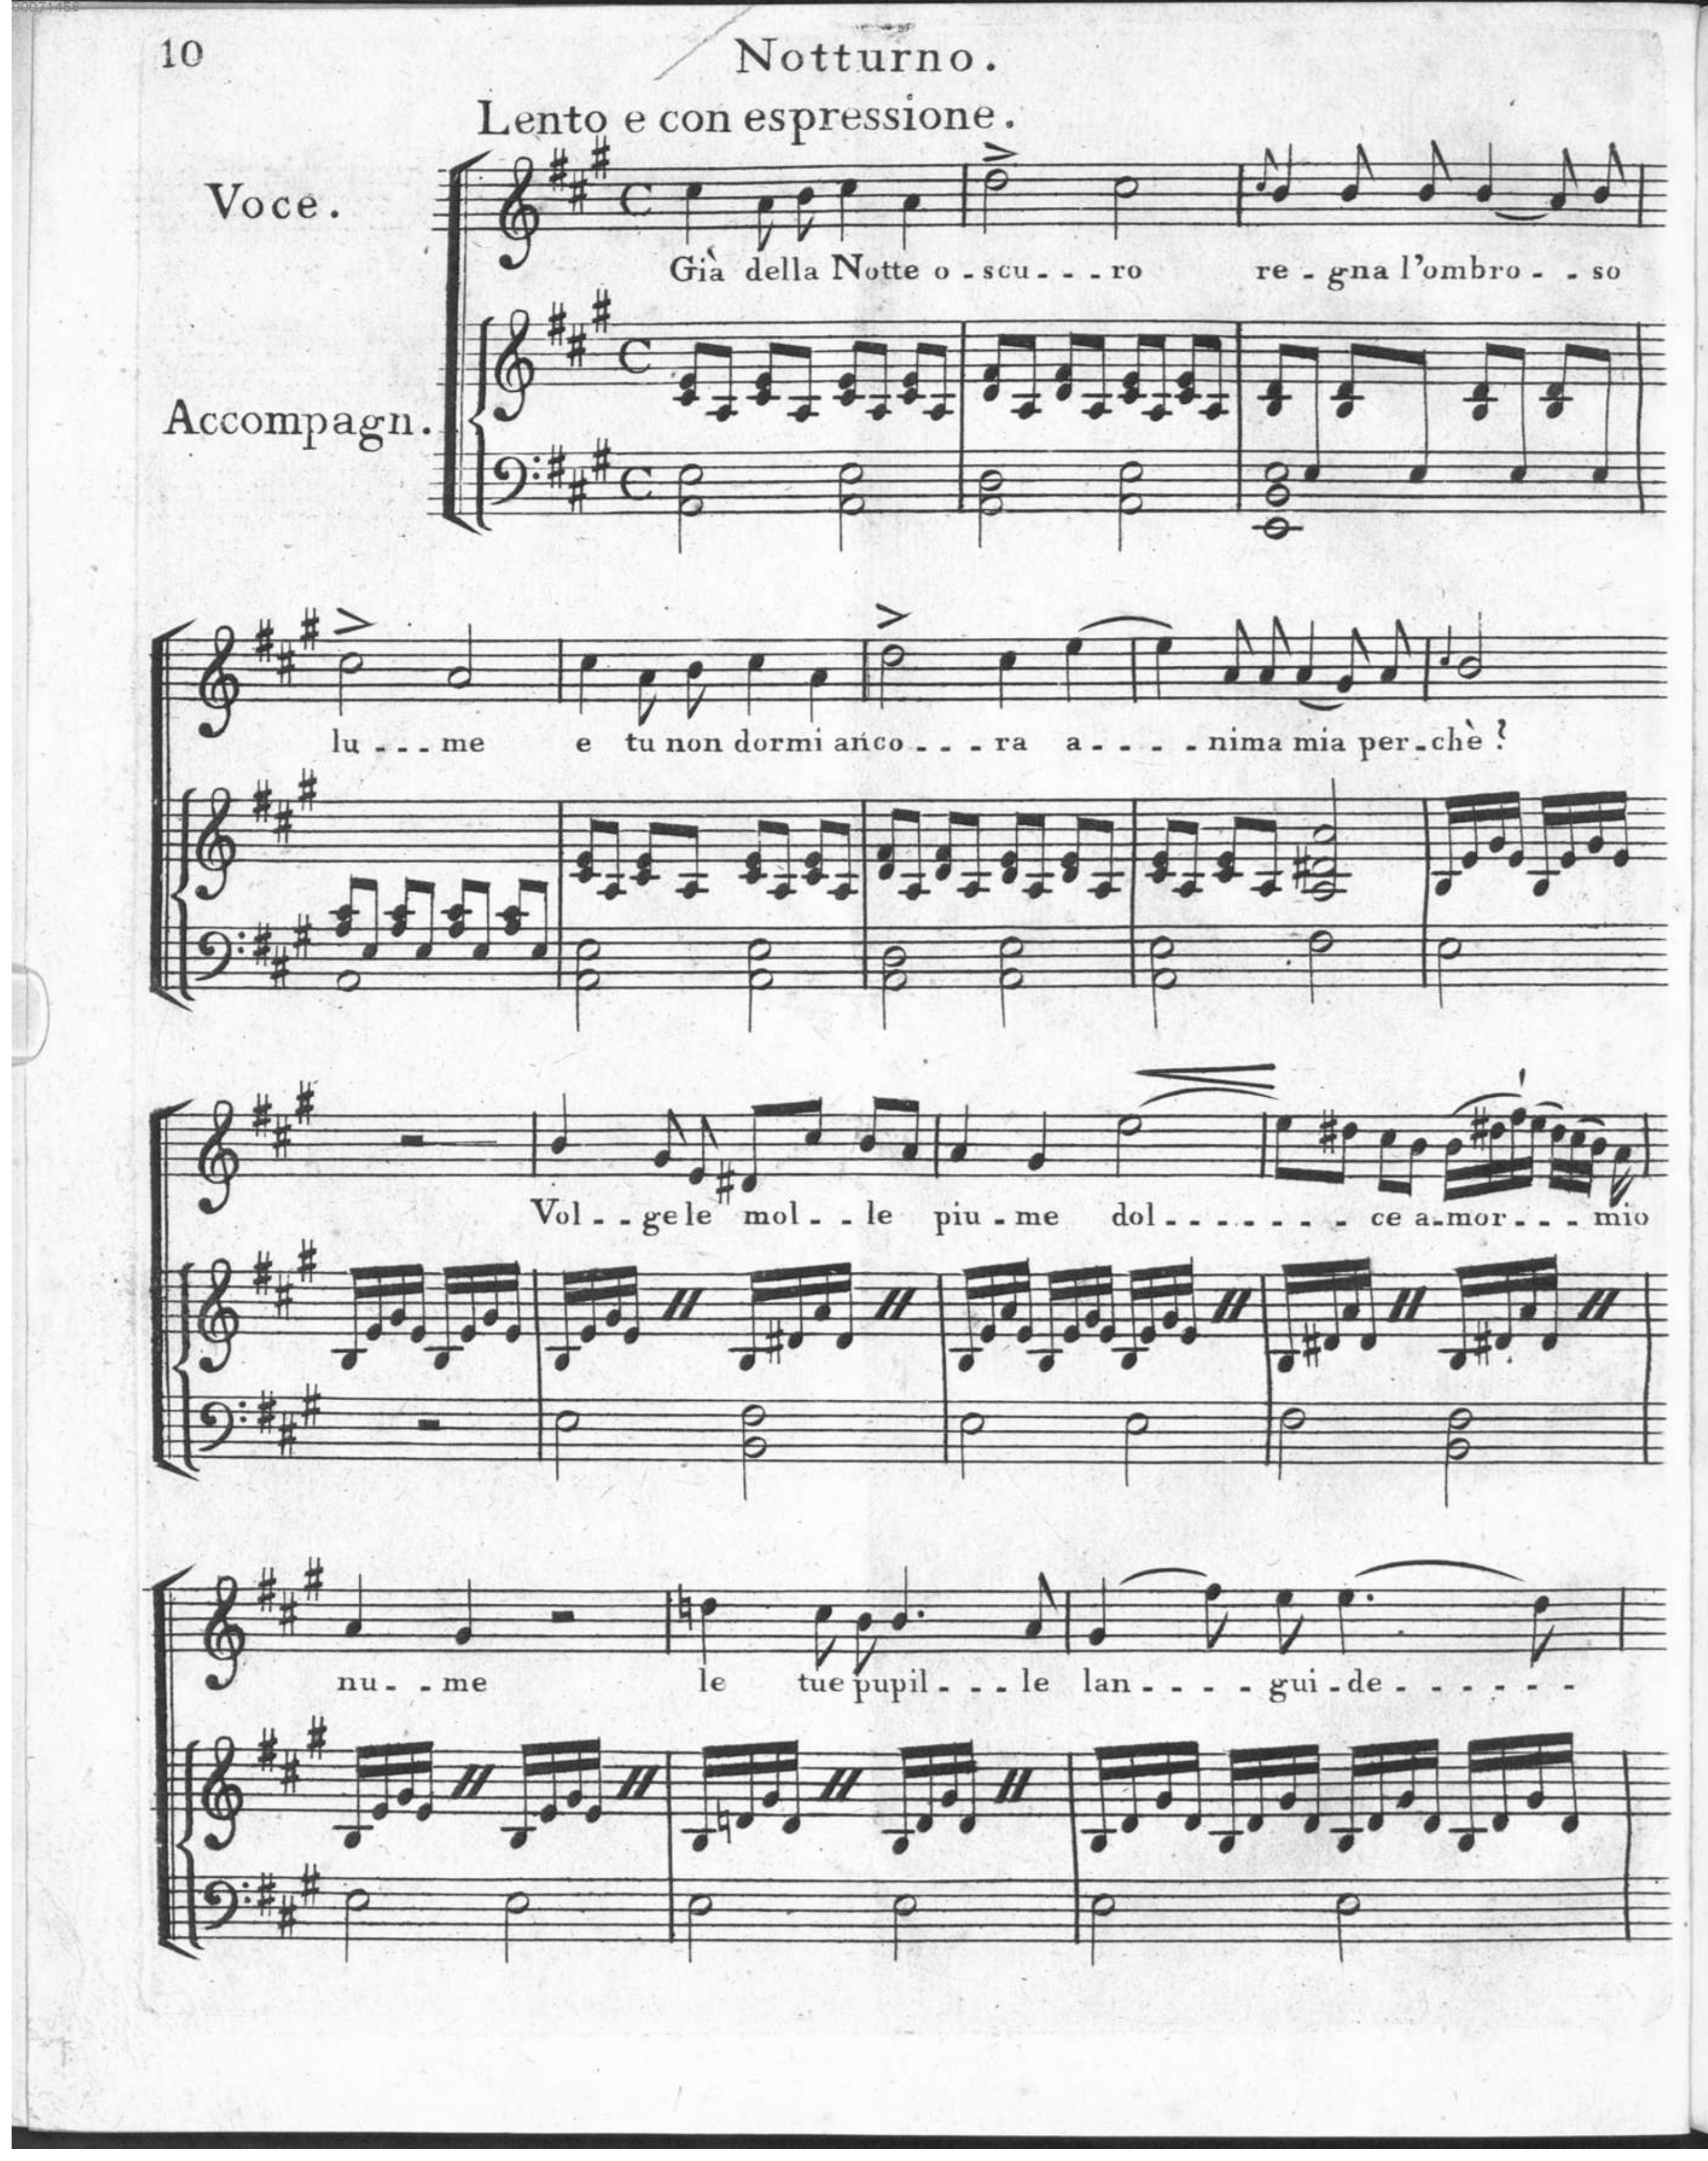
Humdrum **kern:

**kern	**kern	**kern	**text	**dynam
*part2	*part2	*part1	*part1	*part1
*staff3	*staff2	*staff1	*staff1	*staff1
*I"Piano	*	*I"Voice	*	*
*I'Pno	*	*	*	*
*clefF4	*clefG2	*clefG2	*	*
*k[f#c#g#]	*k[f#c#g#]	*k[f#c#g#]	*	*
*M4/4	*M4/4	*M4/4	*	*
*met(c)	*met(c)	*met(c)	*	*
=1	=1	=1	=1	=1
!	!	!LO:TX:a:B:t=Lento e con espressione	!	!
2AA\ 2E\	8c#/ 8e/L	4cc#\	Già	.
.	8A/J	.	.	.
.	8c#/ 8e/L	8a\	del-	.
.	8A/J	8b\	-la	.
2AA\ 2E\	8c#/ 8e/L	4cc#\	Not-	.
.	8A/J	.	.	.
.	8c#/ 8e/L	4a\	-te o-	.
.	8A/J	.	.	.
=2	=2	=2	=2	=2
2AA\ 2D\	8d/ 8f#/L	2dd^\	-scu-	.
.	8A/J	.	.	.
.	8d/ 8f#/L	.	.	.
.	8A/J	.	.	.
2AA\ 2E\	8c#/ 8e/L	2cc#\	-ro	.
.	8A/J	.	.	.
.	8c#/ 8e/L	.	.	.
.	8A/J	.	.	.
=3	=3	=3	=3	=3
.	.	8qcc#/	.	.
*^	*	*	*	*
8ryy	1EE 1BB 1E	8B/ 8d/L	4b/	re-	.
8E/J	.	8ryy	.	.	.
8ryy	.	8B/ 8d/L	8b/	-gna	.
8E/J	.	8ryy	8b/	l'om-	.
8ryy	.	8B/ 8d/L	(4b/	-bro-	.
8E/J	.	8ryy	.	.	.
8ryy	.	8B/ 8d/L	8a/)	.	.
8E/J	.	8ryy	8b/	-so	.
=4	=4	=4	=4	=4	=4
8A/ 8c#/L	1AA	1ryy	2cc#^\	lu-	.
8E/J	.	.	.	.	.
8A/ 8c#/L	.	.	.	.	.
8E/J	.	.	.	.	.
8A/ 8c#/L	.	.	2a/	-me	.
8E/J	.	.	.	.	.
8A/ 8c#/L	.	.	.	.	.
8E/J	.	.	.	.	.
*v	*v	*	*	*	*
=5	=5	=5	=5	=5
2AA\ 2E\	8c#/ 8e/L	4cc#\	e	.
.	8A/J	.	.	.
.	8c#/ 8e/L	8a\	tu	.
.	8A/J	8b\	non	.
2AA\ 2E\	8c#/ 8e/L	4cc#\	dor-	.
.	8A/J	.	.	.
.	8c#/ 8e/L	4a\	-mi an-	.
.	8A/J	.	.	.
=6	=6	=6	=6	=6
2AA\ 2D\	8d/ 8f#/L	2dd^\	-co-	.
.	8A/J	.	.	.
.	8d/ 8f#/L	.	.	.
.	8A/J	.	.	.
2AA\ 2E\	8c#/ 8e/L	4cc#\	-ra	.
.	8A/J	.	.	.
.	8c#/ 8e/L	[4ee\	a-	.
.	8A/J	.	.	.
=7	=7	=7	=7	=7
2AA\ 2E\	8c#/ 8e/L	4ee\]	.	.
.	8A/J	.	.	.
.	8c#/ 8e/L	8a/	-ni-	.
.	8A/J	8a/	-ma	.
2F#\	2A/ 2d#X/ 2a/	(4a/	mia	.
.	.	8g#/)	.	.
.	.	8a/	per-	.
=8	=8	=8	=8	=8
.	.	4qcc#/	.	.
2E\	16B/LL	2b/	-chè?	.
.	16e/	.	.	.
.	16g#/	.	.	.
.	16e/JJ	.	.	.
.	16B/LL	.	.	.
.	16e/	.	.	.
.	16g#/	.	.	.
.	16e/JJ	.	.	.
2r	16B/LL	2r	.	.
.	16e/	.	.	.
.	16g#/	.	.	.
.	16e/JJ	.	.	.
.	16B/LL	.	.	.
.	16e/	.	.	.
.	16g#/	.	.	.
.	16e/JJ	.	.	.
=9	=9	=9	=9	=9
2E\	16B/LL	4b/	Vol-	.
.	16e/	.	.	.
.	16g#/	.	.	.
.	16e/JJ	.	.	.
.	16B/LL	8g#/	-ge	.
.	16e/	.	.	.
.	16g#/	8e/	le	.
.	16e/JJ	.	.	.
2BB\ 2F#\	16B/LL	8d#X/L	mol-	.
.	16d#X/	.	.	.
.	16a/	8cc#/J	.	.
.	16d#/JJ	.	.	.
.	16B/LL	8b/L	-le	.
.	16d#/	.	.	.
.	16a/	8a/J	.	.
.	16d#/JJ	.	.	.
=10	=10	=10	=10	=10
2E\	16B/LL	4a/	piu-	.
.	16e/	.	.	.
.	16a/	.	.	.
.	16e/JJ	.	.	.
.	16B/LL	4g#/	-me	.
.	16e/	.	.	.
.	16g#/	.	.	.
.	16e/JJ	.	.	.
!	!	!	!	!LO:HP:b
2E\	16B/LL	[2ee\	dol-	<
.	16e/	.	.	.
.	16g#/	.	.	.
.	16e/JJ	.	.	.
.	16B/LL	.	.	.
.	16e/	.	.	.
.	16g#/	.	.	.
.	16e/JJ	.	.	.
=11	=11	=11	=11	=11
2F#\	16B/LL	8ee\L]	.	.
.	16d#X/	.	.	.
.	16a/	8dd#X\J	.	[
.	16d#/JJ	.	.	.
.	16B/LL	8cc#\L	-ce	.
.	16d#/	.	.	.
.	16a/	8b\J	a-	.
.	16d#/JJ	.	.	.
2BB\ 2F#\	16B/LL	(16b\LL	-mor	.
.	16d#X/	16dd#X\	.	.
.	16a/	16ff#`\)	.	.
.	16d#/JJ	(16ee\JJ	.	.
.	16B/LL	16dd#\LL)	.	.
.	16d#/	(16cc#\	.	.
.	16a/	16b\JJ)	.	.
.	16d#/JJ	16a\	mio	.
=12	=12	=12	=12	=12
2E\	16B/LL	4a/	nu-	.
.	16e/	.	.	.
.	16g#/	.	.	.
.	16e/JJ	.	.	.
.	16B/LL	4g#/	-me	.
.	16e/	.	.	.
.	16g#/	.	.	.
.	16e/JJ	.	.	.
2E\	16B/LL	2r	.	.
.	16e/	.	.	.
.	16g#/	.	.	.
.	16e/JJ	.	.	.
.	16B/LL	.	.	.
.	16e/	.	.	.
.	16g#/	.	.	.
.	16e/JJ	.	.	.
=13	=13	=13	=13	=13
2E\	16B/LL	4ddn\	le	.
.	16dn/	.	.	.
.	16g#/	.	.	.
.	16d/JJ	.	.	.
.	16B/LL	8cc#\	tue	.
.	16d/	.	.	.
.	16g#/	8b\	pu-	.
.	16d/JJ	.	.	.
2E\	16B/LL	4.b/	-pil-	.
.	16d/	.	.	.
.	16g#/	.	.	.
.	16d/JJ	.	.	.
.	16B/LL	.	.	.
.	16d/	.	.	.
.	16g#/	8a/	-le	.
.	16d/JJ	.	.	.
=14	=14	=14	=14	=14
2E\	16B/LL	(4g#/	lan-	.
.	16d/	.	.	.
.	16g#/	.	.	.
.	16d/JJ	.	.	.
.	16B/LL	8ff#\)	.	.
.	16d/	.	.	.
.	16g#/	8ee\	-gui-	.
.	16d/JJ	.	.	.
2E\	16B/LL	(4.ee\	-de	.
.	16d/	.	.	.
.	16g#/	.	.	.
.	16d/JJ	.	.	.
.	16B/LL	.	.	.
.	16d/	.	.	.
.	16g#/	8dd\)	.	.
.	16d/JJ	.	.	.
=	=	=	=	=
*-	*-	*-	*-	*-
